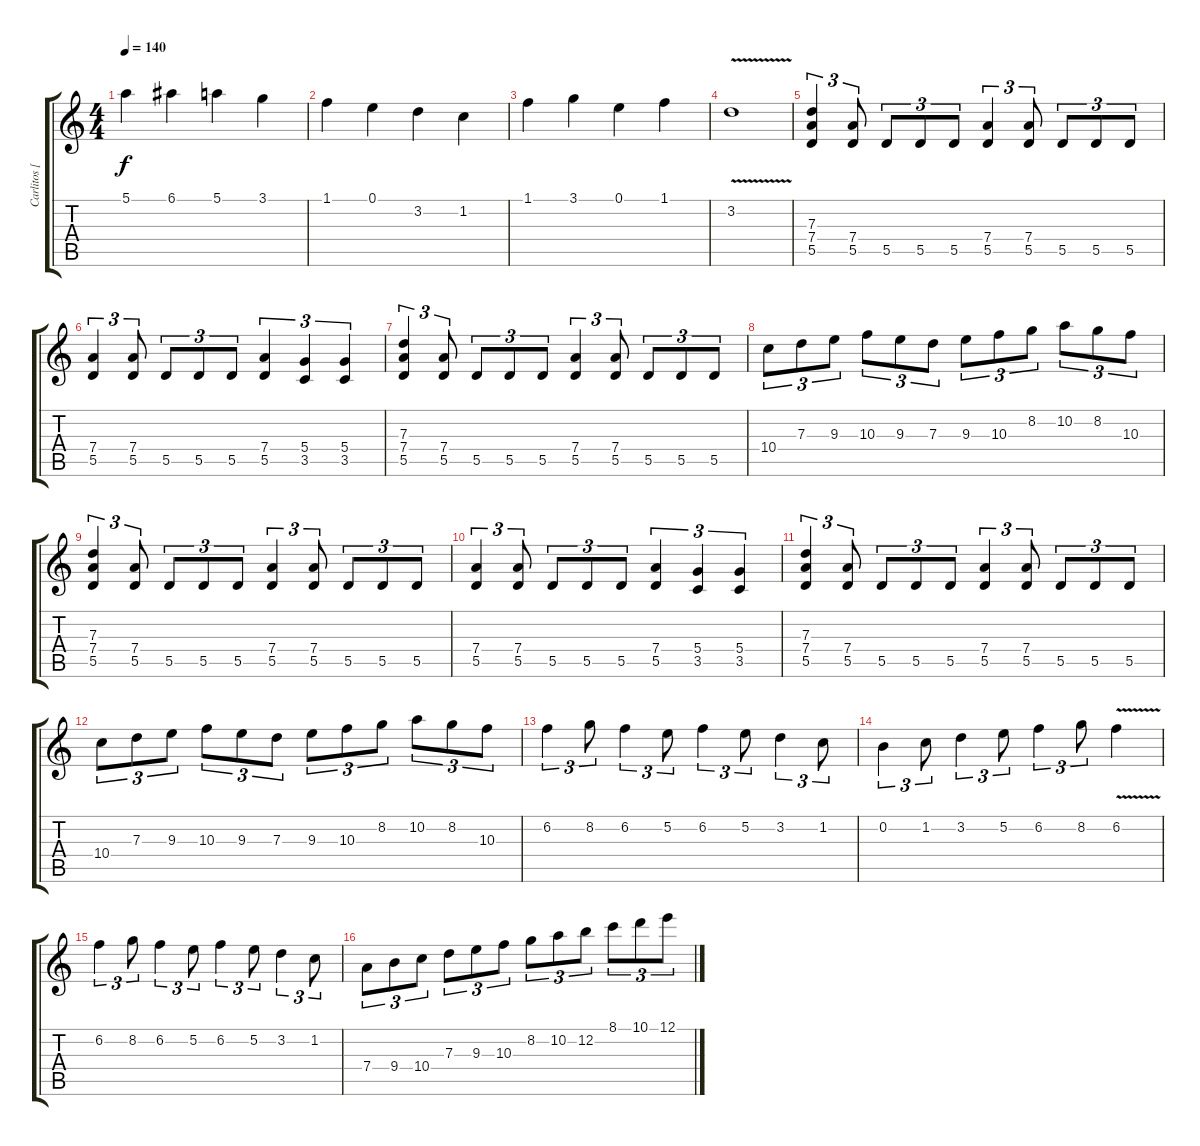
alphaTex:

\track ("Carlitos [guitarra]" "Carlitos [") {instrument distortionguitar}
\staff {score tabs}
\tuning (E4 B3 G3 D3 A2 E2) {hide}
\ts (4 4)
\tempo 140
\clef g2
\ks c
5.1.4{dy f} 6.1.4 5.1.4 3.1.4 |
1.1.4 0.1.4 3.2.4 1.2.4 |
1.1.4 3.1.4 0.1.4 1.1.4 |
3.2{v}.1 |
(7.3 7.4 5.5).4{tu (3 2)} (7.4 5.5).8{tu (3 2)} 5.5.8{tu (3 2)} 5.5.8{tu (3 2)} 5.5.8{tu (3 2)} (7.4 5.5).4{tu (3 2)} (7.4 5.5).8{tu (3 2)} 5.5.8{tu (3 2)} 5.5.8{tu (3 2)} 5.5.8{tu (3 2)} |
(7.4 5.5).4{tu (3 2)} (7.4 5.5).8{tu (3 2)} 5.5.8{tu (3 2)} 5.5.8{tu (3 2)} 5.5.8{tu (3 2)} (7.4 5.5).4{tu (3 2)} (5.4 3.5).4{tu (3 2)} (5.4 3.5).4{tu (3 2)} |
(7.3 7.4 5.5).4{tu (3 2)} (7.4 5.5).8{tu (3 2)} 5.5.8{tu (3 2)} 5.5.8{tu (3 2)} 5.5.8{tu (3 2)} (7.4 5.5).4{tu (3 2)} (7.4 5.5).8{tu (3 2)} 5.5.8{tu (3 2)} 5.5.8{tu (3 2)} 5.5.8{tu (3 2)} |
10.4.8{tu (3 2)} 7.3.8{tu (3 2)} 9.3.8{tu (3 2)} 10.3.8{tu (3 2)} 9.3.8{tu (3 2)} 7.3.8{tu (3 2)} 9.3.8{tu (3 2)} 10.3.8{tu (3 2)} 8.2.8{tu (3 2)} 10.2.8{tu (3 2)} 8.2.8{tu (3 2)} 10.3.8{tu (3 2)} |
(7.3 7.4 5.5).4{tu (3 2)} (7.4 5.5).8{tu (3 2)} 5.5.8{tu (3 2)} 5.5.8{tu (3 2)} 5.5.8{tu (3 2)} (7.4 5.5).4{tu (3 2)} (7.4 5.5).8{tu (3 2)} 5.5.8{tu (3 2)} 5.5.8{tu (3 2)} 5.5.8{tu (3 2)} |
(7.4 5.5).4{tu (3 2)} (7.4 5.5).8{tu (3 2)} 5.5.8{tu (3 2)} 5.5.8{tu (3 2)} 5.5.8{tu (3 2)} (7.4 5.5).4{tu (3 2)} (5.4 3.5).4{tu (3 2)} (5.4 3.5).4{tu (3 2)} |
(7.3 7.4 5.5).4{tu (3 2)} (7.4 5.5).8{tu (3 2)} 5.5.8{tu (3 2)} 5.5.8{tu (3 2)} 5.5.8{tu (3 2)} (7.4 5.5).4{tu (3 2)} (7.4 5.5).8{tu (3 2)} 5.5.8{tu (3 2)} 5.5.8{tu (3 2)} 5.5.8{tu (3 2)} |
10.4.8{tu (3 2)} 7.3.8{tu (3 2)} 9.3.8{tu (3 2)} 10.3.8{tu (3 2)} 9.3.8{tu (3 2)} 7.3.8{tu (3 2)} 9.3.8{tu (3 2)} 10.3.8{tu (3 2)} 8.2.8{tu (3 2)} 10.2.8{tu (3 2)} 8.2.8{tu (3 2)} 10.3.8{tu (3 2)} |
6.2.4{tu (3 2)} 8.2.8{tu (3 2)} 6.2.4{tu (3 2)} 5.2.8{tu (3 2)} 6.2.4{tu (3 2)} 5.2.8{tu (3 2)} 3.2.4{tu (3 2)} 1.2.8{tu (3 2)} |
0.2.4{tu (3 2)} 1.2.8{tu (3 2)} 3.2.4{tu (3 2)} 5.2.8{tu (3 2)} 6.2.4{tu (3 2)} 8.2.8{tu (3 2)} 6.2{v}.4 |
6.2.4{tu (3 2)} 8.2.8{tu (3 2)} 6.2.4{tu (3 2)} 5.2.8{tu (3 2)} 6.2.4{tu (3 2)} 5.2.8{tu (3 2)} 3.2.4{tu (3 2)} 1.2.8{tu (3 2)} |
7.4.8{tu (3 2)} 9.4.8{tu (3 2)} 10.4.8{tu (3 2)} 7.3.8{tu (3 2)} 9.3.8{tu (3 2)} 10.3.8{tu (3 2)} 8.2.8{tu (3 2)} 10.2.8{tu (3 2)} 12.2.8{tu (3 2)} 8.1.8{tu (3 2)} 10.1.8{tu (3 2)} 12.1.8{tu (3 2)}
